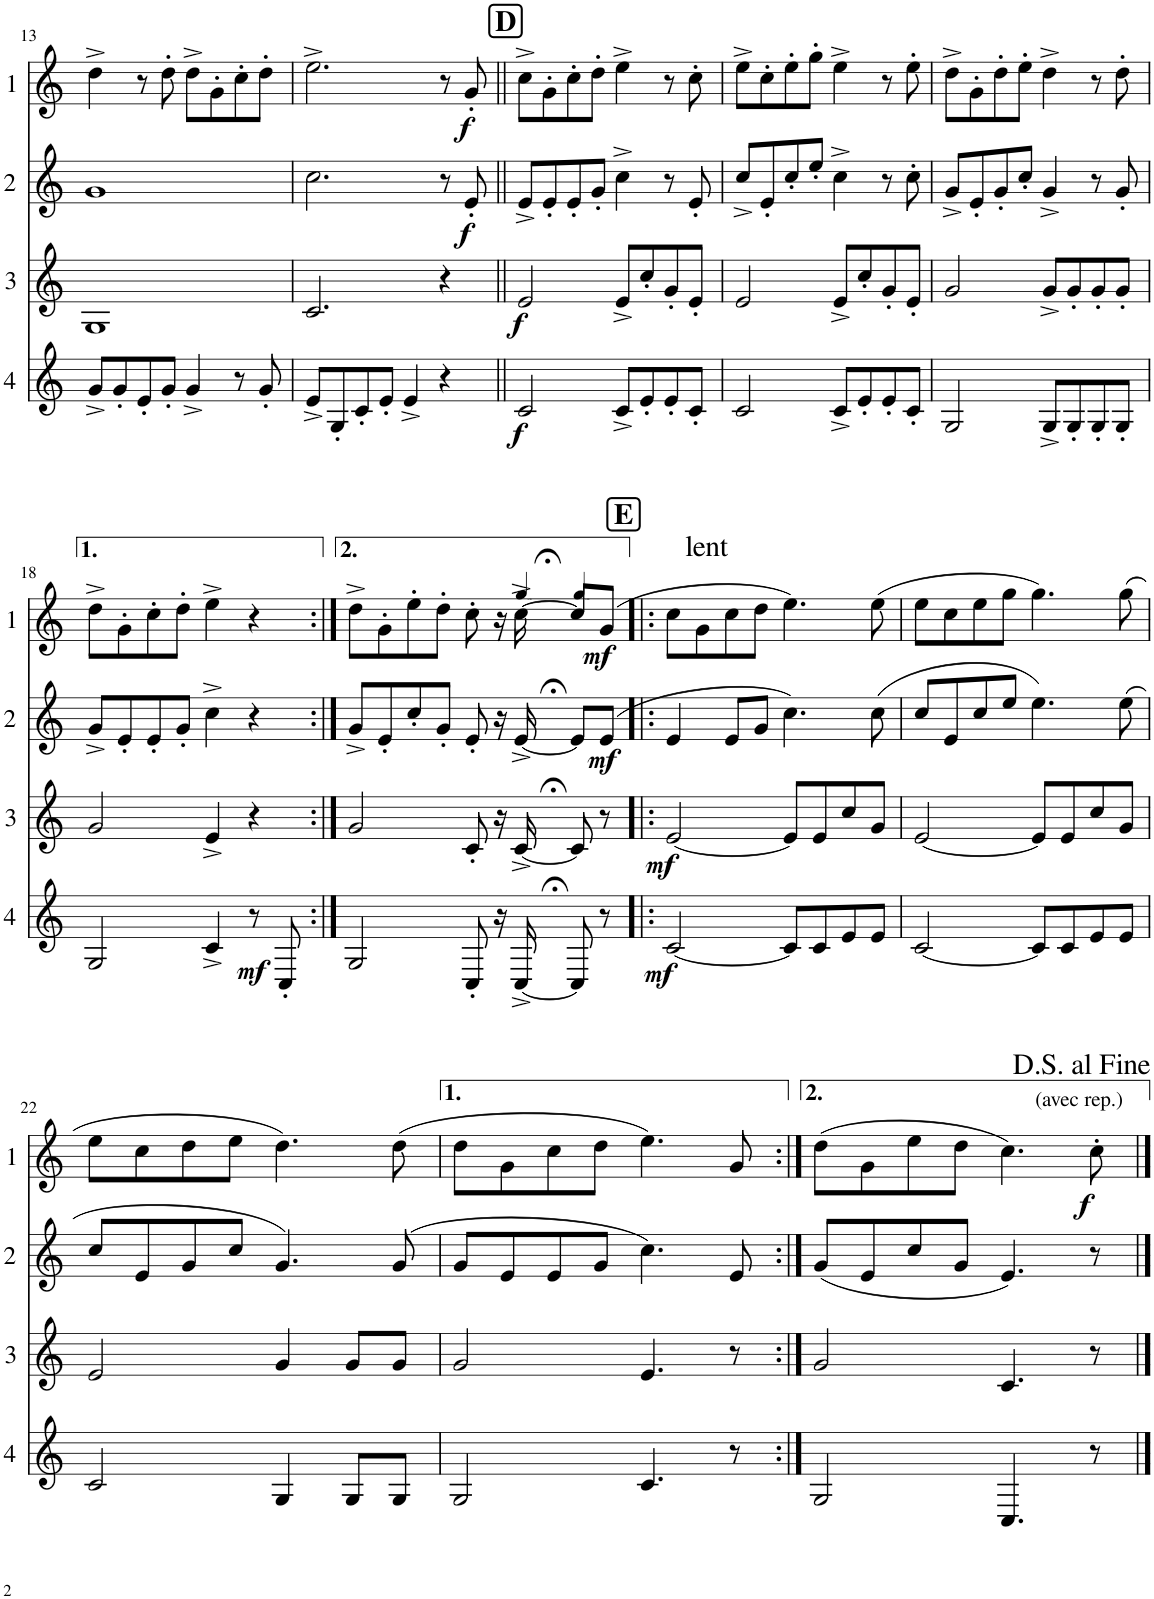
**kern	**dynam	**kern	**dynam	**kern	**dynam	**kern	**dynam
*part4	*part4	*part3	*part3	*part2	*part2	*part1	*part1
*staff4	*staff4	*staff3	*staff3	*staff2	*staff2	*staff1	*staff1
*I"Cor 4	*	*I"Cor 3	*	*I"Cor 2	*	*I"Cor 1	*
!!LO:PB:g=z
*clefG2	*	*clefG2	*	*clefG2	*	*clefG2	*
*Trd4c7	*	*Trd4c7	*	*Trd4c7	*	*Trd4c7	*
*k[]	*	*k[]	*	*k[]	*	*k[]	*
*M4/4	*	*M4/4	*	*M4/4	*	*M4/4	*
=13	=13	=13	=13	=13	=13	=13	=13
8g^/L	.	1G	.	1g	.	4dd^\	.
8g'/	.	.	.	.	.	.	.
8e'/	.	.	.	.	.	8r	.
8g'/J	.	.	.	.	.	8dd'\	.
4g^/	.	.	.	.	.	8dd^\L	.
.	.	.	.	.	.	8g'\	.
8r	.	.	.	.	.	8cc'\	.
8g'/	.	.	.	.	.	8dd'\J	.
=14	=14	=14	=14	=14	=14	=14	=14
8e^/L	.	2.c/	.	2.cc\	.	2.ee^\	.
8G'/	.	.	.	.	.	.	.
8c'/	.	.	.	.	.	.	.
8e'/J	.	.	.	.	.	.	.
4e^/	.	.	.	.	.	.	.
4r	.	4r	.	8r	.	8r	.
!	!	!	!	!	!LO:DY:b	!	!LO:DY:b
.	.	.	.	8e'/	f	8g'/	f
!!LO:REH:place=s1:a:B:cj:fs=14:t=D
=15||	=15||	=15||	=15||	=15||	=15||	=15||	=15||
!	!LO:DY:b	!	!LO:DY:b	!	!	!	!
2c/	f	2e/	f	8e^/L	.	8cc^\L	.
.	.	.	.	8e'/	.	8g'\	.
.	.	.	.	8e'/	.	8cc'\	.
.	.	.	.	8g'/J	.	8dd'\J	.
8c^/L	.	8e^/L	.	4cc^\	.	4ee^\	.
8e'/	.	8cc'/	.	.	.	.	.
8e'/	.	8g'/	.	8r	.	8r	.
8c'/J	.	8e'/J	.	8e'/	.	8cc'\	.
=16	=16	=16	=16	=16	=16	=16	=16
2c/	.	2e/	.	8cc^/L	.	8ee^\L	.
.	.	.	.	8e'/	.	8cc'\	.
.	.	.	.	8cc'/	.	8ee'\	.
.	.	.	.	8ee'/J	.	8gg'\J	.
8c^/L	.	8e^/L	.	4cc^\	.	4ee^\	.
8e'/	.	8cc'/	.	.	.	.	.
8e'/	.	8g'/	.	8r	.	8r	.
8c'/J	.	8e'/J	.	8cc'\	.	8ee'\	.
=17	=17	=17	=17	=17	=17	=17	=17
2G/	.	2g/	.	8g^/L	.	8dd^\L	.
.	.	.	.	8e'/	.	8g'\	.
.	.	.	.	8g'/	.	8dd'\	.
.	.	.	.	8cc'/J	.	8ee'\J	.
8G^/L	.	8g^/L	.	4g^/	.	4dd^\	.
8G'/	.	8g'/	.	.	.	.	.
8G'/	.	8g'/	.	8r	.	8r	.
8G'/J	.	8g'/J	.	8g'/	.	8dd'\	.
!!LO:LB:g=z
=18	=18	=18	=18	=18	=18	=18	=18
2G/	.	2g/	.	8g^/L	.	8dd^\L	.
.	.	.	.	8e'/	.	8g'\	.
.	.	.	.	8e'/	.	8cc'\	.
.	.	.	.	8g'/J	.	8dd'\J	.
4c^/	.	4e^/	.	4cc^\	.	4ee^\	.
!	!LO:DY:b	!	!	!	!	!	!
8r	mf	4r	.	4r	.	4r	.
8C'/	.	.	.	.	.	.	.
=19:|!	=19:|!	=19:|!	=19:|!	=19:|!	=19:|!	=19:|!	=19:|!
2G/	.	2g/	.	8g^/L	.	8dd^\L	.
.	.	.	.	8e'/	.	8g'\	.
.	.	.	.	8cc'/	.	8ee'\	.
.	.	.	.	8g'/J	.	8dd'\J	.
8C'/	.	8c'/	.	8e'/	.	8cc'\	.
16r	.	16r	.	16r	.	16r	.
*	*	*	*	*	*	*MM20	*
[16C^/	.	[16c^/	.	[16e^/	.	[16cc^\	.
*	*	*	*	*	*	*MM80	*
8C;</]	.	8c;</]	.	8e;</L]	.	8cc;</L]	.
!	!	!	!	!	!LO:DY:b	!	!LO:DY:b
8r	.	8r	.	(8e/J	mf	(8g/J	mf
!!LO:REH:place=s1:a:B:cj:fs=14:t=E
=20!|:	=20!|:	=20!|:	=20!|:	=20!|:	=20!|:	=20!|:	=20!|:
!	!	!	!	!	!	!LO:TX:a:t=lent	!
!	!LO:DY:b	!	!LO:DY:b	!	!	!	!
[2c/	mf	[2e/	mf	4e/	.	8cc\L	.
.	.	.	.	.	.	8g\	.
.	.	.	.	8e/L	.	8cc\	.
.	.	.	.	8g/J	.	8dd\J	.
8c/L]	.	8e/L]	.	4.cc\)	.	4.ee\)	.
8c/	.	8e/	.	.	.	.	.
8e/	.	8cc/	.	.	.	.	.
8e/J	.	8g/J	.	(8cc\	.	(8ee\	.
=21	=21	=21	=21	=21	=21	=21	=21
[2c/	.	[2e/	.	8cc/L	.	8ee\L	.
.	.	.	.	8e/	.	8cc\	.
.	.	.	.	8cc/	.	8ee\	.
.	.	.	.	8ee/J	.	8gg\J	.
8c/L]	.	8e/L]	.	4.ee\)	.	4.gg\)	.
8c/	.	8e/	.	.	.	.	.
8e/	.	8cc/	.	.	.	.	.
8e/J	.	8g/J	.	(8ee\	.	(8gg\	.
!!LO:LB:g=z
=22	=22	=22	=22	=22	=22	=22	=22
2c/	.	2e/	.	8cc/L	.	8ee\L	.
.	.	.	.	8e/	.	8cc\	.
.	.	.	.	8g/	.	8dd\	.
.	.	.	.	8cc/J	.	8ee\J	.
4G/	.	4g/	.	4.g/)	.	4.dd\)	.
8G/L	.	8g/L	.	.	.	.	.
8G/J	.	8g/J	.	(8g/	.	(8dd\	.
=23	=23	=23	=23	=23	=23	=23	=23
2G/	.	2g/	.	8g/L	.	8dd\L	.
.	.	.	.	8e/	.	8g\	.
.	.	.	.	8e/	.	8cc\	.
.	.	.	.	8g/J	.	8dd\J	.
4.c/	.	4.e/	.	4.cc\)	.	4.ee\)	.
8r	.	8r	.	8e/	.	8g/	.
=24:|!	=24:|!	=24:|!	=24:|!	=24:|!	=24:|!	=24:|!	=24:|!
2G/	.	2g/	.	(8g/L	.	(8dd\L	.
.	.	.	.	8e/	.	8g\	.
.	.	.	.	8cc/	.	8ee\	.
.	.	.	.	8g/J	.	8dd\J	.
!	!	!	!	!	!	!LO:TX:a:t=(avec rep.)	!
4.C/	.	4.c/	.	4.e/)	.	4.cc\)	.
!	!	!	!	!	!	!	!LO:DY:b
8r	.	8r	.	8r	.	8cc'\	f
==	==	==	==	==	==	==	==
*-	*-	*-	*-	*-	*-	*-	*-
